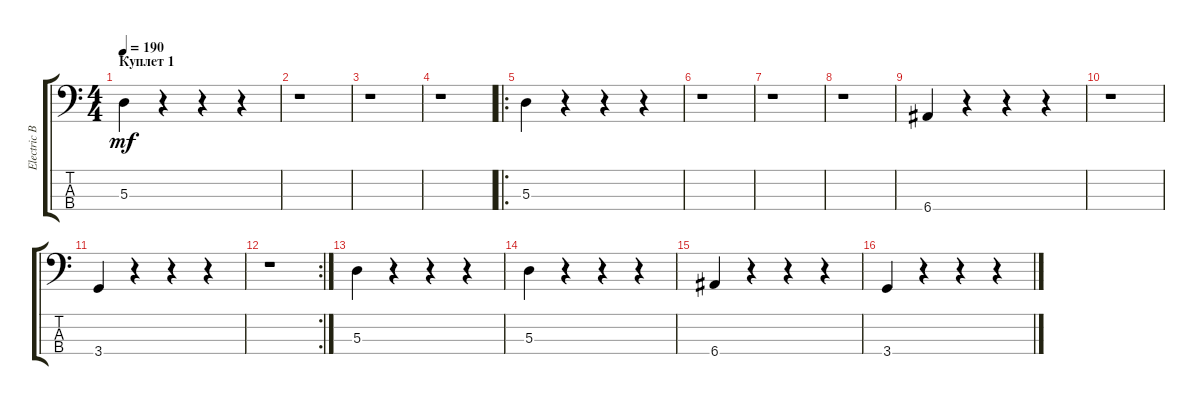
\track ("Electric Bass" "Electric B") {instrument electricbassfinger}
\staff {score tabs}
\tuning (G2 D2 A1 E1) {hide}
\ts (4 4)
\section ("" "Куплет 1")
\tempo 190
\clef f4
\ks c
5.3.4{dy mf} r.4 r.4 r.4 |
r.1 |
r.1 |
r.1 |
\ro
5.3.4 r.4 r.4 r.4 |
r.1 |
r.1 |
r.1 |
6.4.4 r.4 r.4 r.4 |
r.1 |
3.4.4 r.4 r.4 r.4 |
\rc 2
r.1 |
5.3.4 r.4 r.4 r.4 |
5.3.4 r.4 r.4 r.4 |
6.4.4 r.4 r.4 r.4 |
3.4.4 r.4 r.4 r.4
